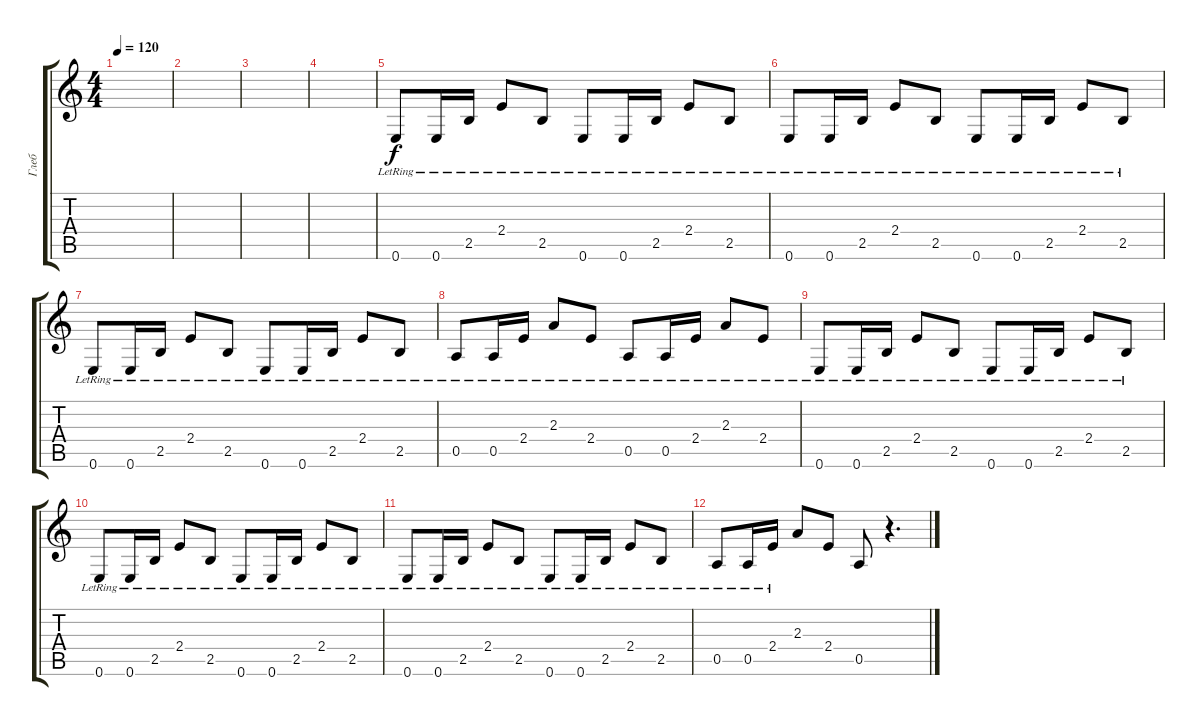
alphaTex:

\track ("Глеб" "Глеб") {instrument acousticguitarsteel}
\staff {score tabs}
\tuning (E4 B3 G3 D3 A2 E2) {hide}
\ts (4 4)
\tempo 120
\clef g2
\ks c
|
|
|
|
0.6{lr}.8{volume 11 instrument acousticguitarsteel} 0.6{lr}.16 2.5{lr}.16 2.4{lr}.8 2.5{lr}.8 0.6{lr}.8 0.6{lr}.16 2.5{lr}.16 2.4{lr}.8 2.5{lr}.8 |
0.6{lr}.8 0.6{lr}.16 2.5{lr}.16 2.4{lr}.8 2.5{lr}.8 0.6{lr}.8 0.6{lr}.16 2.5{lr}.16 2.4{lr}.8 2.5{lr}.8 |
0.6{lr}.8 0.6{lr}.16 2.5{lr}.16 2.4{lr}.8 2.5{lr}.8 0.6{lr}.8 0.6{lr}.16 2.5{lr}.16 2.4{lr}.8 2.5{lr}.8 |
0.5{lr}.8 0.5{lr}.16 2.4{lr}.16 2.3{lr}.8 2.4{lr}.8 0.5{lr}.8 0.5{lr}.16 2.4{lr}.16 2.3{lr}.8 2.4{lr}.8 |
0.6{lr}.8 0.6{lr}.16 2.5{lr}.16 2.4{lr}.8 2.5{lr}.8 0.6{lr}.8 0.6{lr}.16 2.5{lr}.16 2.4{lr}.8 2.5{lr}.8 |
0.6{lr}.8 0.6{lr}.16 2.5{lr}.16 2.4{lr}.8 2.5{lr}.8 0.6{lr}.8 0.6{lr}.16 2.5{lr}.16 2.4{lr}.8 2.5{lr}.8 |
0.6{lr}.8 0.6{lr}.16 2.5{lr}.16 2.4{lr}.8 2.5{lr}.8 0.6{lr}.8 0.6{lr}.16 2.5{lr}.16 2.4{lr}.8 2.5{lr}.8 |
0.5{lr}.8 0.5{lr}.16 2.4{lr}.16 2.3.8 2.4.8 0.5.8 r.4{d}
